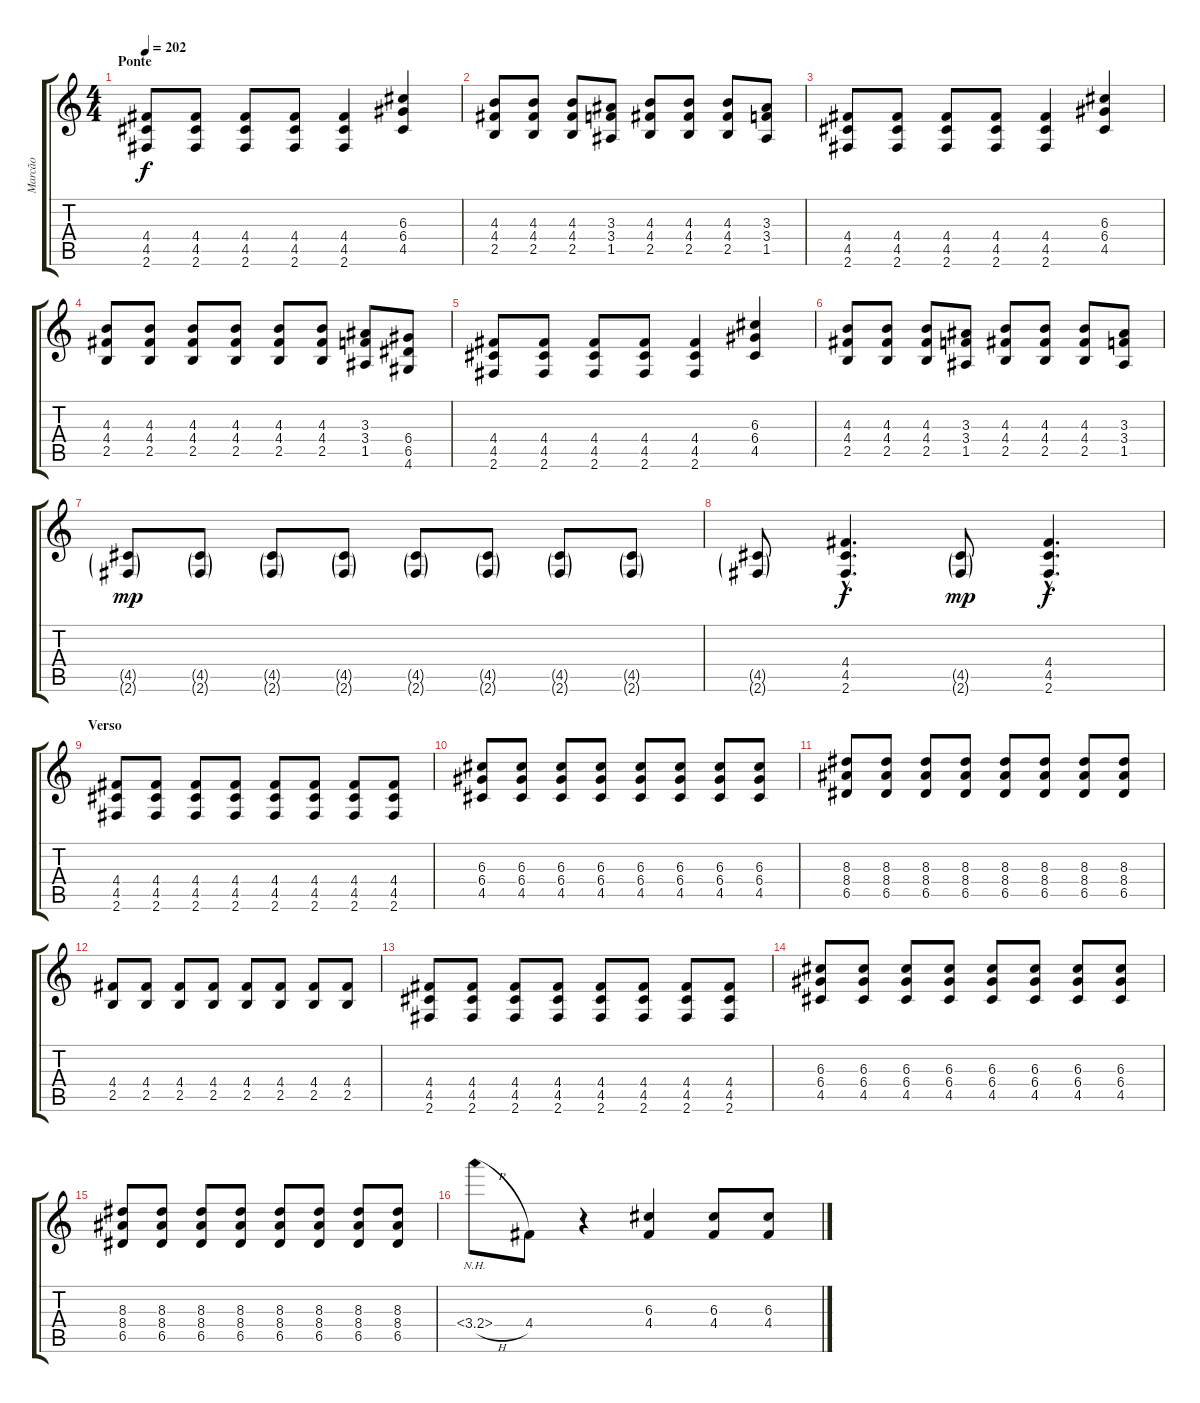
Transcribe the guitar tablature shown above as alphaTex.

\track ("Marcão" "Marcão") {instrument distortionguitar}
\staff {score tabs}
\tuning (E4 B3 G3 D3 A2 E2) {hide}
\ts (4 4)
\section ("" "Ponte")
\tempo 202
\clef g2
\ks c
(4.4 4.5 2.6).8{dy f} (4.4 4.5 2.6).8 (4.4 4.5 2.6).8 (4.4 4.5 2.6).8 (4.4 4.5 2.6).4 (6.3 6.4 4.5).4 |
(4.3 4.4 2.5).8 (4.3 4.4 2.5).8 (4.3 4.4 2.5).8 (3.3 3.4 1.5).8 (4.3 4.4 2.5).8 (4.3 4.4 2.5).8 (4.3 4.4 2.5).8 (3.3 3.4 1.5).8 |
(4.4 4.5 2.6).8 (4.4 4.5 2.6).8 (4.4 4.5 2.6).8 (4.4 4.5 2.6).8 (4.4 4.5 2.6).4 (6.3 6.4 4.5).4 |
(4.3 4.4 2.5).8 (4.3 4.4 2.5).8 (4.3 4.4 2.5).8 (4.3 4.4 2.5).8 (4.3 4.4 2.5).8 (4.3 4.4 2.5).8 (3.3 3.4 1.5).8 (6.4 6.5 4.6).8 |
(4.4 4.5 2.6).8 (4.4 4.5 2.6).8 (4.4 4.5 2.6).8 (4.4 4.5 2.6).8 (4.4 4.5 2.6).4 (6.3 6.4 4.5).4 |
(4.3 4.4 2.5).8 (4.3 4.4 2.5).8 (4.3 4.4 2.5).8 (3.3 3.4 1.5).8 (4.3 4.4 2.5).8 (4.3 4.4 2.5).8 (4.3 4.4 2.5).8 (3.3 3.4 1.5).8 |
(4.5{g} 2.6{g}).8{dy mp instrument electricguitarmuted} (4.5{g} 2.6{g}).8 (4.5{g} 2.6{g}).8 (4.5{g} 2.6{g}).8 (4.5{g} 2.6{g}).8 (4.5{g} 2.6{g}).8 (4.5{g} 2.6{g}).8 (4.5{g} 2.6{g}).8 |
(4.5{g} 2.6{g}).8 (4.4{hac} 4.5{hac} 2.6{hac}).4{d dy f instrument distortionguitar} (4.5{g} 2.6{g}).8{dy mp instrument electricguitarmuted} (4.4{hac} 4.5{hac} 2.6{hac}).4{d dy f instrument distortionguitar} |
\section ("" "Verso")
(4.4 4.5 2.6).8{instrument electricguitarmuted} (4.4 4.5 2.6).8 (4.4 4.5 2.6).8 (4.4 4.5 2.6).8 (4.4 4.5 2.6).8 (4.4 4.5 2.6).8 (4.4 4.5 2.6).8 (4.4 4.5 2.6).8 |
(6.3 6.4 4.5).8 (6.3 6.4 4.5).8 (6.3 6.4 4.5).8 (6.3 6.4 4.5).8 (6.3 6.4 4.5).8 (6.3 6.4 4.5).8 (6.3 6.4 4.5).8 (6.3 6.4 4.5).8 |
(8.3 8.4 6.5).8 (8.3 8.4 6.5).8 (8.3 8.4 6.5).8 (8.3 8.4 6.5).8 (8.3 8.4 6.5).8 (8.3 8.4 6.5).8 (8.3 8.4 6.5).8 (8.3 8.4 6.5).8 |
(4.4 2.5).8 (4.4 2.5).8 (4.4 2.5).8 (4.4 2.5).8 (4.4 2.5).8 (4.4 2.5).8 (4.4 2.5).8 (4.4 2.5).8 |
(4.4 4.5 2.6).8{instrument electricguitarmuted} (4.4 4.5 2.6).8 (4.4 4.5 2.6).8 (4.4 4.5 2.6).8 (4.4 4.5 2.6).8 (4.4 4.5 2.6).8 (4.4 4.5 2.6).8 (4.4 4.5 2.6).8 |
(6.3 6.4 4.5).8 (6.3 6.4 4.5).8 (6.3 6.4 4.5).8 (6.3 6.4 4.5).8 (6.3 6.4 4.5).8 (6.3 6.4 4.5).8 (6.3 6.4 4.5).8 (6.3 6.4 4.5).8 |
(8.3 8.4 6.5).8 (8.3 8.4 6.5).8 (8.3 8.4 6.5).8 (8.3 8.4 6.5).8 (8.3 8.4 6.5).8 (8.3 8.4 6.5).8 (8.3 8.4 6.5).8 (8.3 8.4 6.5).8 |
3.4{nh h}.8{instrument distortionguitar} 4.4.8 r.4 (6.3 4.4).4 (6.3 4.4).8 (6.3 4.4).8
